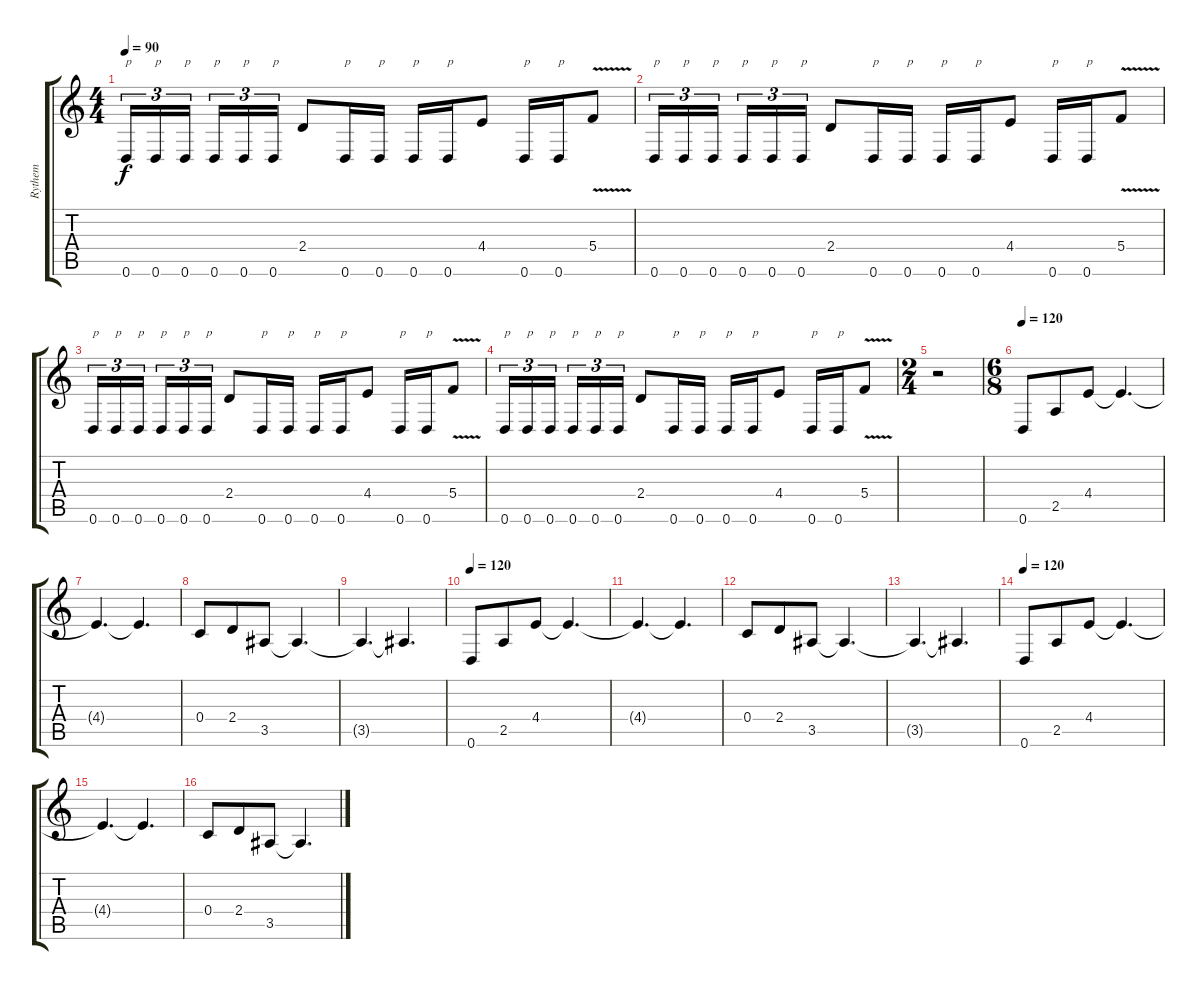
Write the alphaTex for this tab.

\track ("Rythem" "Rythem") {instrument distortionguitar}
\staff {score tabs}
\tuning (D4 A3 F3 C3 G2 D2) {hide}
\ts (4 4)
\tempo 90
\clef g2
\ks c
0.6.16{tu (3 2) txt "p" dy f} 0.6.16{tu (3 2) txt "p"} 0.6.16{tu (3 2) txt "p" beam splitsecondary} 0.6.16{tu (3 2) txt "p"} 0.6.16{tu (3 2) txt "p"} 0.6.16{tu (3 2) txt "p"} 2.4.8 0.6.16{txt "p"} 0.6.16{txt "p"} 0.6.16{txt "p"} 0.6.16{txt "p"} 4.4.8 0.6.16{txt "p"} 0.6.16{txt "p"} 5.4{v}.8 |
0.6.16{tu (3 2) txt "p"} 0.6.16{tu (3 2) txt "p"} 0.6.16{tu (3 2) txt "p" beam splitsecondary} 0.6.16{tu (3 2) txt "p"} 0.6.16{tu (3 2) txt "p"} 0.6.16{tu (3 2) txt "p"} 2.4.8 0.6.16{txt "p"} 0.6.16{txt "p"} 0.6.16{txt "p"} 0.6.16{txt "p"} 4.4.8 0.6.16{txt "p"} 0.6.16{txt "p"} 5.4{v}.8 |
0.6.16{tu (3 2) txt "p"} 0.6.16{tu (3 2) txt "p"} 0.6.16{tu (3 2) txt "p" beam splitsecondary} 0.6.16{tu (3 2) txt "p"} 0.6.16{tu (3 2) txt "p"} 0.6.16{tu (3 2) txt "p"} 2.4.8 0.6.16{txt "p"} 0.6.16{txt "p"} 0.6.16{txt "p"} 0.6.16{txt "p"} 4.4.8 0.6.16{txt "p"} 0.6.16{txt "p"} 5.4{v}.8 |
0.6.16{tu (3 2) txt "p"} 0.6.16{tu (3 2) txt "p"} 0.6.16{tu (3 2) txt "p" beam splitsecondary} 0.6.16{tu (3 2) txt "p"} 0.6.16{tu (3 2) txt "p"} 0.6.16{tu (3 2) txt "p"} 2.4.8 0.6.16{txt "p"} 0.6.16{txt "p"} 0.6.16{txt "p"} 0.6.16{txt "p"} 4.4.8 0.6.16{txt "p"} 0.6.16{txt "p"} 5.4{v}.8 |
\ts (2 4)
r.2 |
\ts (6 8)
\tempo 120
0.6.8 2.5.8 4.4.8 4.4{t}.4{d} |
4.4{t}.4{d} 4.4{t}.4{d} |
0.4.8 2.4.8 3.5.8 3.5{t}.4{d} |
3.5{t}.4{d} 3.5{t}.4{d} |
\tempo 120
0.6.8 2.5.8 4.4.8 4.4{t}.4{d} |
4.4{t}.4{d} 4.4{t}.4{d} |
0.4.8 2.4.8 3.5.8 3.5{t}.4{d} |
3.5{t}.4{d} 3.5{t}.4{d} |
\tempo 120
0.6.8 2.5.8 4.4.8 4.4{t}.4{d} |
4.4{t}.4{d} 4.4{t}.4{d} |
0.4.8 2.4.8 3.5.8 3.5{t}.4{d}
